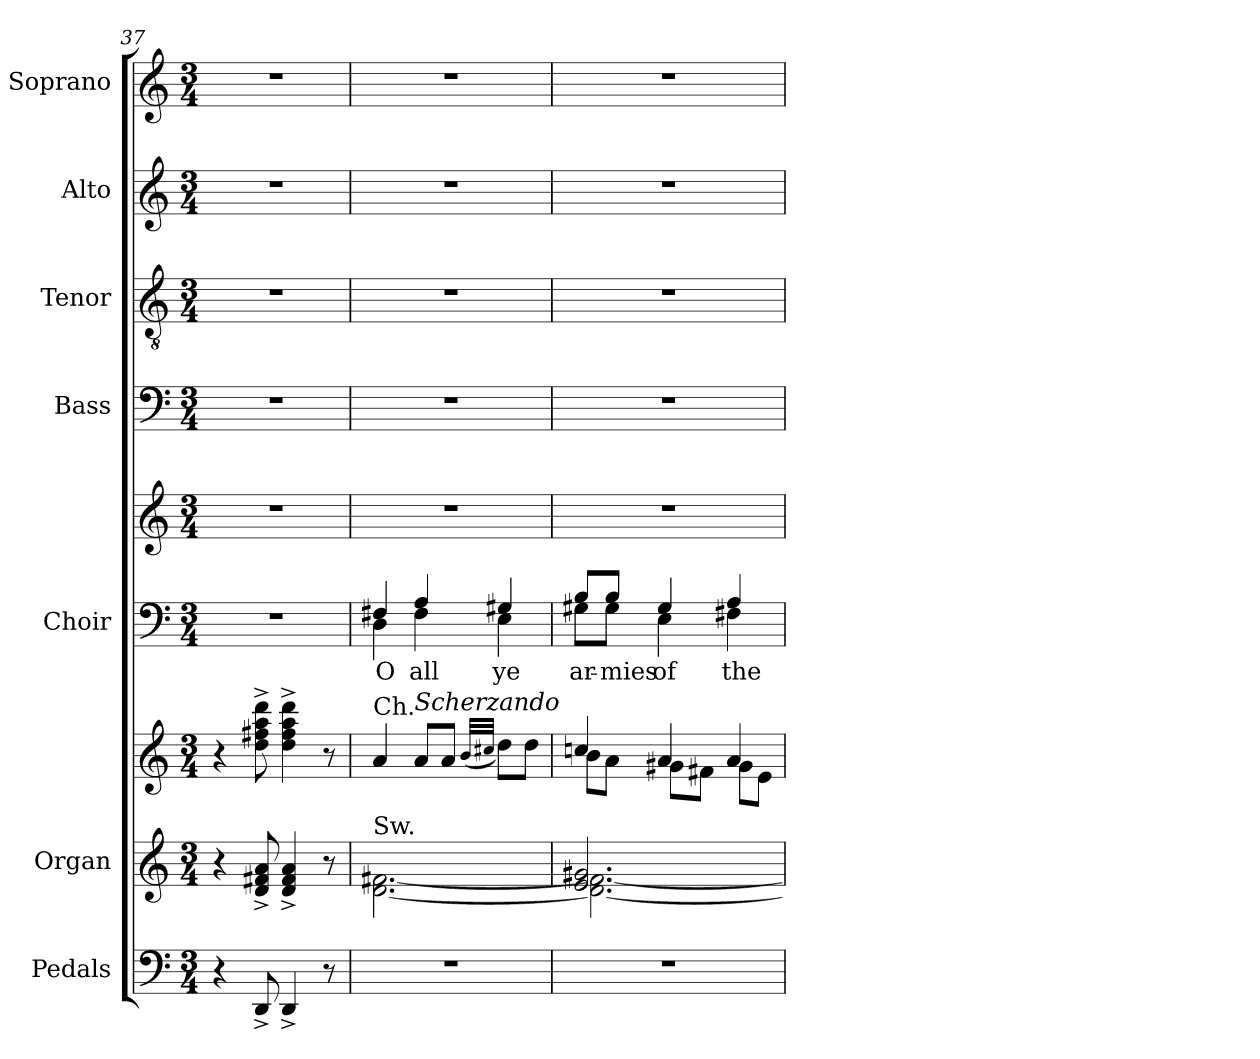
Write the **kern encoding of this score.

**kern	**kern	**kern	**dynam	**kern	**text	**kern	**kern	**kern	**kern	**kern
*part7	*part6	*part6	*part6	*part5	*part5	*part5	*part4	*part3	*part2	*part1
*staff9	*staff8	*staff7	*staff7/8	*staff6	*staff6	*staff5	*staff4	*staff3	*staff2	*staff1
*I"Pedals	*I"Organ	*	*	*I"Choir	*	*	*I"Bass	*I"Tenor	*I"Alto	*I"Soprano
*I'Ped.	*I'Org.	*	*	*I'Choir	*	*	*I'B.	*I'T.	*I'A.	*I'S.
*clefF4	*clefG2	*clefG2	*	*clefF4	*	*clefG2	*clefF4	*clefGv2	*clefG2	*clefG2
*	*	*	*	*	*	*	*	*ITrd7c12	*	*
*k[]	*k[]	*k[]	*	*k[]	*	*k[]	*k[]	*k[]	*k[]	*k[]
*C:	*C:	*C:	*	*C:	*	*C:	*C:	*C:	*C:	*C:
*M3/4	*M3/4	*M3/4	*	*M3/4	*	*M3/4	*M3/4	*M3/4	*M3/4	*M3/4
=37	=37	=37	=37	=37	=37	=37	=37	=37	=37	=37
!	!	!	!	!LO:N:vis=1	!	!LO:N:vis=1	!LO:N:vis=1	!LO:N:vis=1	!LO:N:vis=1	!LO:N:vis=1
4r	4r	4r	.	2.r	.	2.r	2.r	2.r	2.r	2.r
8DD^i/	8di/^ 8f#Xi^ 8ai^	8ddi\^ 8ff#Xi^ 8aai^ 8dddi^	.	.	.	.	.	.	.	.
4DD^i/	4di/^ 4f#i^ 4ai^	4ddi\^ 4ff#i^ 4aai^ 4dddi^	.	.	.	.	.	.	.	.
8r	8r	8r	.	.	.	.	.	.	.	.
=38	=38	=38	=38	=38	=38	=38	=38	=38	=38	=38
!LO:N:vis=1	!	!	!	!	!	!	!	!	!	!
*	*^	*	*	*^	*	*	*	*	*	*
!	!	!	!LO:TX:a:t=Ch.	!	!	!	!	!	!	!	!	!
!	!LO:TX:a:t=Sw.	!	!	!	!	!	!	!	!	!	!	!
!	!	!	!	!	!	!	!LO:LY:b:color=#000000	!LO:N:vis=1	!LO:N:vis=1	!LO:N:vis=1	!LO:N:vis=1	!LO:N:vis=1
2.r	2.ryy	[<2.di\ [<2.f#Xi	4ai/	mf mf	4F#Xi/	4Di\	O	2.r	2.r	2.r	2.r	2.r
!	!	!	!LO:TX:a:i:t=Scherzando	!	!	!	!	!	!	!	!	!
!	!	!	!	!	!	!	!LO:LY:b:color=#000000	!	!	!	!	!
.	.	.	8ai/L	.	4Ai/	4F#i\	all	.	.	.	.	.
.	.	.	8ai/J	.	.	.	.	.	.	.	.	.
.	.	.	(32qbi/LLL	.	.	.	.	.	.	.	.	.
.	.	.	32qcc#Xi/JJJ	.	.	.	.	.	.	.	.	.
!	!	!	!	!	!	!	!LO:LY:b:color=#000000	!	!	!	!	!
.	.	.	8ddi\L)	.	4G#Xi/	4Ei\	ye	.	.	.	.	.
.	.	.	8ddi\J	.	.	.	.	.	.	.	.	.
!!LO:LB:g=z
=39	=39	=39	=39	=39	=39	=39	=39	=39	=39	=39	=39	=39
!LO:N:vis=1	!	!	!	!	!	!	!	!	!	!	!	!
*	*	*	*^	*	*	*	*	*	*	*	*	*
!	!	!	!	!	!	!	!	!LO:LY:b:color=#000000	!LO:N:vis=1	!LO:N:vis=1	!LO:N:vis=1	!LO:N:vis=1	!LO:N:vis=1
2.r	2.ei/ 2.g#Xi	2.di\_< 2.f#i_<	4ccni/	8bi\L	.	8Bi/L	8G#Xi\L	ar-	2.r	2.r	2.r	2.r	2.r
!	!	!	!	!	!	!	!	!LO:LY:b:color=#000000	!	!	!	!	!
.	.	.	.	8ai\J	.	8Bi/J	8G#i\J	-mies	.	.	.	.	.
!	!	!	!	!	!	!	!	!LO:LY:b:color=#000000	!	!	!	!	!
.	.	.	4ai/	8g#Xi\L	.	4G#i/	4Ei\	of	.	.	.	.	.
.	.	.	.	8f#Xi\J	.	.	.	.	.	.	.	.	.
!	!	!	!	!	!	!	!	!LO:LY:b:color=#000000	!	!	!	!	!
.	.	.	4ai/	8g#i\L	.	4Ai/	4F#Xi\	the	.	.	.	.	.
.	.	.	.	8ei\J	.	.	.	.	.	.	.	.	.
*	*v	*v	*	*	*	*v	*v	*	*	*	*	*	*
*	*	*v	*v	*	*	*	*	*	*	*	*
=	=	=	=	=	=	=	=	=	=	=
*-	*-	*-	*-	*-	*-	*-	*-	*-	*-	*-
